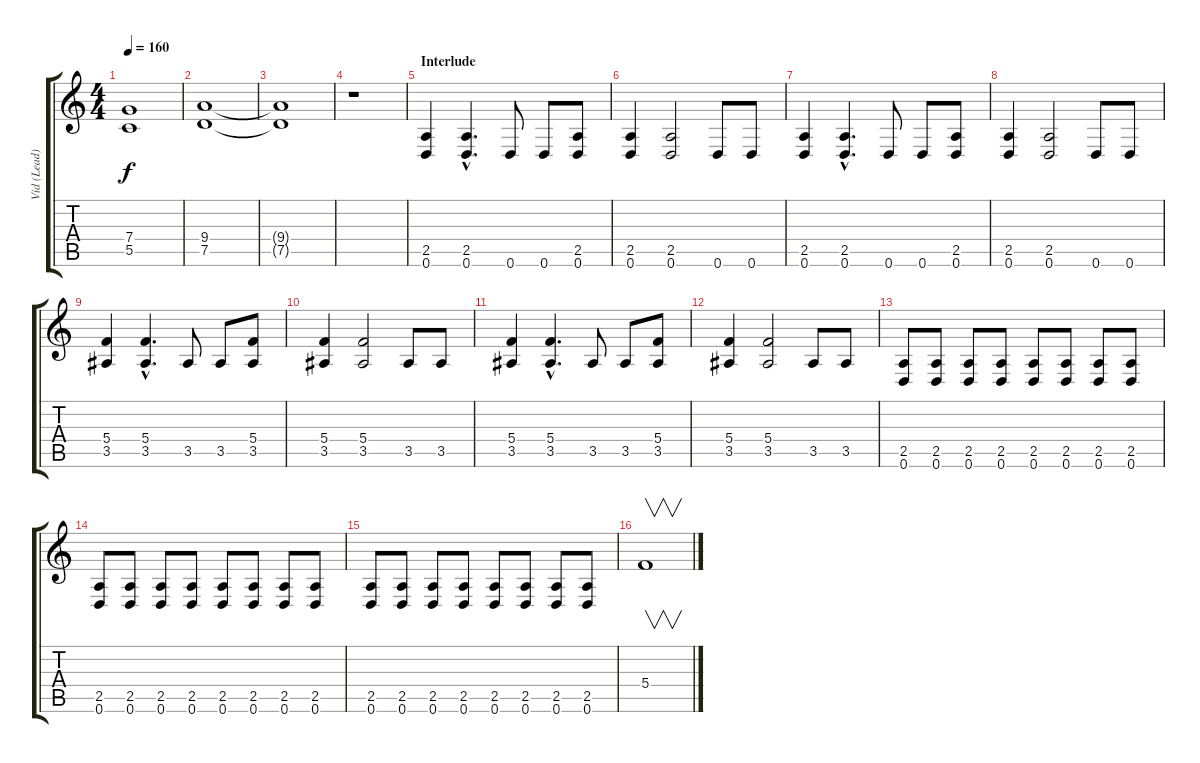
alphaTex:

\track ("Vid (Lead)" "Vid (Lead)") {instrument distortionguitar}
\staff {score tabs}
\tuning (D4 A3 F3 C3 G2 D2) {hide}
\ts (4 4)
\tempo 160
\clef g2
\ks c
(7.4 5.5).1{dy f} |
(9.4 7.5).1 |
(9.4{t} 7.5{t}).1 |
r.1 |
\section ("" "Interlude")
(2.5 0.6).4 (2.5{hac} 0.6{hac}).4{d} 0.6.8 0.6.8 (2.5 0.6).8 |
(2.5 0.6).4 (2.5 0.6).2 0.6.8 0.6.8 |
(2.5 0.6).4 (2.5{hac} 0.6{hac}).4{d} 0.6.8 0.6.8 (2.5 0.6).8 |
(2.5 0.6).4 (2.5 0.6).2 0.6.8 0.6.8 |
(5.4 3.5).4 (5.4{hac} 3.5{hac}).4{d} 3.5.8 3.5.8 (5.4 3.5).8 |
(5.4 3.5).4 (5.4 3.5).2 3.5.8 3.5.8 |
(5.4 3.5).4 (5.4{hac} 3.5{hac}).4{d} 3.5.8 3.5.8 (5.4 3.5).8 |
(5.4 3.5).4 (5.4 3.5).2 3.5.8 3.5.8 |
(2.5 0.6).8 (2.5 0.6).8 (2.5 0.6).8 (2.5 0.6).8 (2.5 0.6).8 (2.5 0.6).8 (2.5 0.6).8 (2.5 0.6).8 |
(2.5 0.6).8 (2.5 0.6).8 (2.5 0.6).8 (2.5 0.6).8 (2.5 0.6).8 (2.5 0.6).8 (2.5 0.6).8 (2.5 0.6).8 |
(2.5 0.6).8 (2.5 0.6).8 (2.5 0.6).8 (2.5 0.6).8 (2.5 0.6).8 (2.5 0.6).8 (2.5 0.6).8 (2.5 0.6).8 |
5.4.1{v instrument guitarharmonics}
